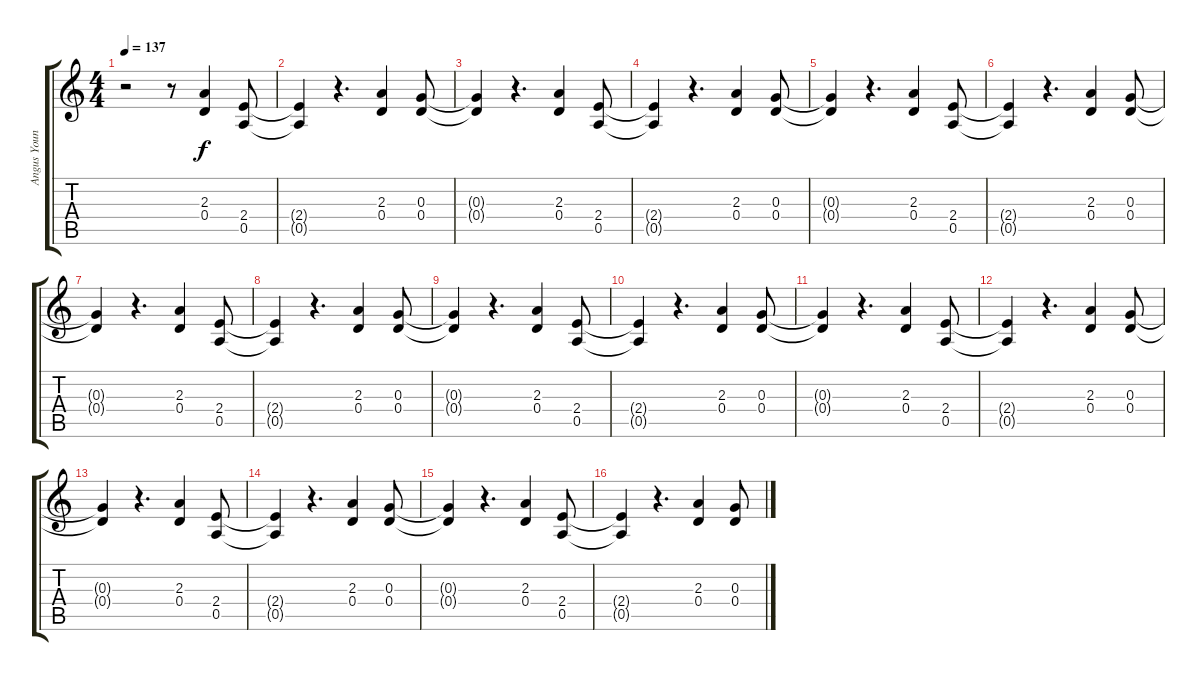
\track ("Angus Young / Lead guitar" "Angus Youn") {instrument distortionguitar}
\staff {score tabs}
\tuning (E4 B3 G3 D3 A2 E2) {hide}
\ts (4 4)
\tempo 137
\clef g2
\ks c
r.2{dy f instrument distortionguitar} r.8 (2.3 0.4).4 (2.4 0.5).8 |
(2.4{t} 0.5{t}).4 r.4{d} (2.3 0.4).4 (0.3 0.4).8 |
(0.3{t} 0.4{t}).4 r.4{d} (2.3 0.4).4 (2.4 0.5).8 |
(2.4{t} 0.5{t}).4 r.4{d} (2.3 0.4).4 (0.3 0.4).8 |
(0.3{t} 0.4{t}).4 r.4{d} (2.3 0.4).4 (2.4 0.5).8 |
(2.4{t} 0.5{t}).4 r.4{d} (2.3 0.4).4 (0.3 0.4).8 |
(0.3{t} 0.4{t}).4 r.4{d} (2.3 0.4).4 (2.4 0.5).8 |
(2.4{t} 0.5{t}).4 r.4{d} (2.3 0.4).4 (0.3 0.4).8 |
(0.3{t} 0.4{t}).4 r.4{d} (2.3 0.4).4 (2.4 0.5).8 |
(2.4{t} 0.5{t}).4 r.4{d} (2.3 0.4).4 (0.3 0.4).8 |
(0.3{t} 0.4{t}).4 r.4{d} (2.3 0.4).4 (2.4 0.5).8 |
(2.4{t} 0.5{t}).4 r.4{d} (2.3 0.4).4 (0.3 0.4).8 |
(0.3{t} 0.4{t}).4 r.4{d} (2.3 0.4).4 (2.4 0.5).8 |
(2.4{t} 0.5{t}).4 r.4{d} (2.3 0.4).4 (0.3 0.4).8 |
(0.3{t} 0.4{t}).4 r.4{d} (2.3 0.4).4 (2.4 0.5).8 |
(2.4{t} 0.5{t}).4 r.4{d} (2.3 0.4).4 (0.3 0.4).8
